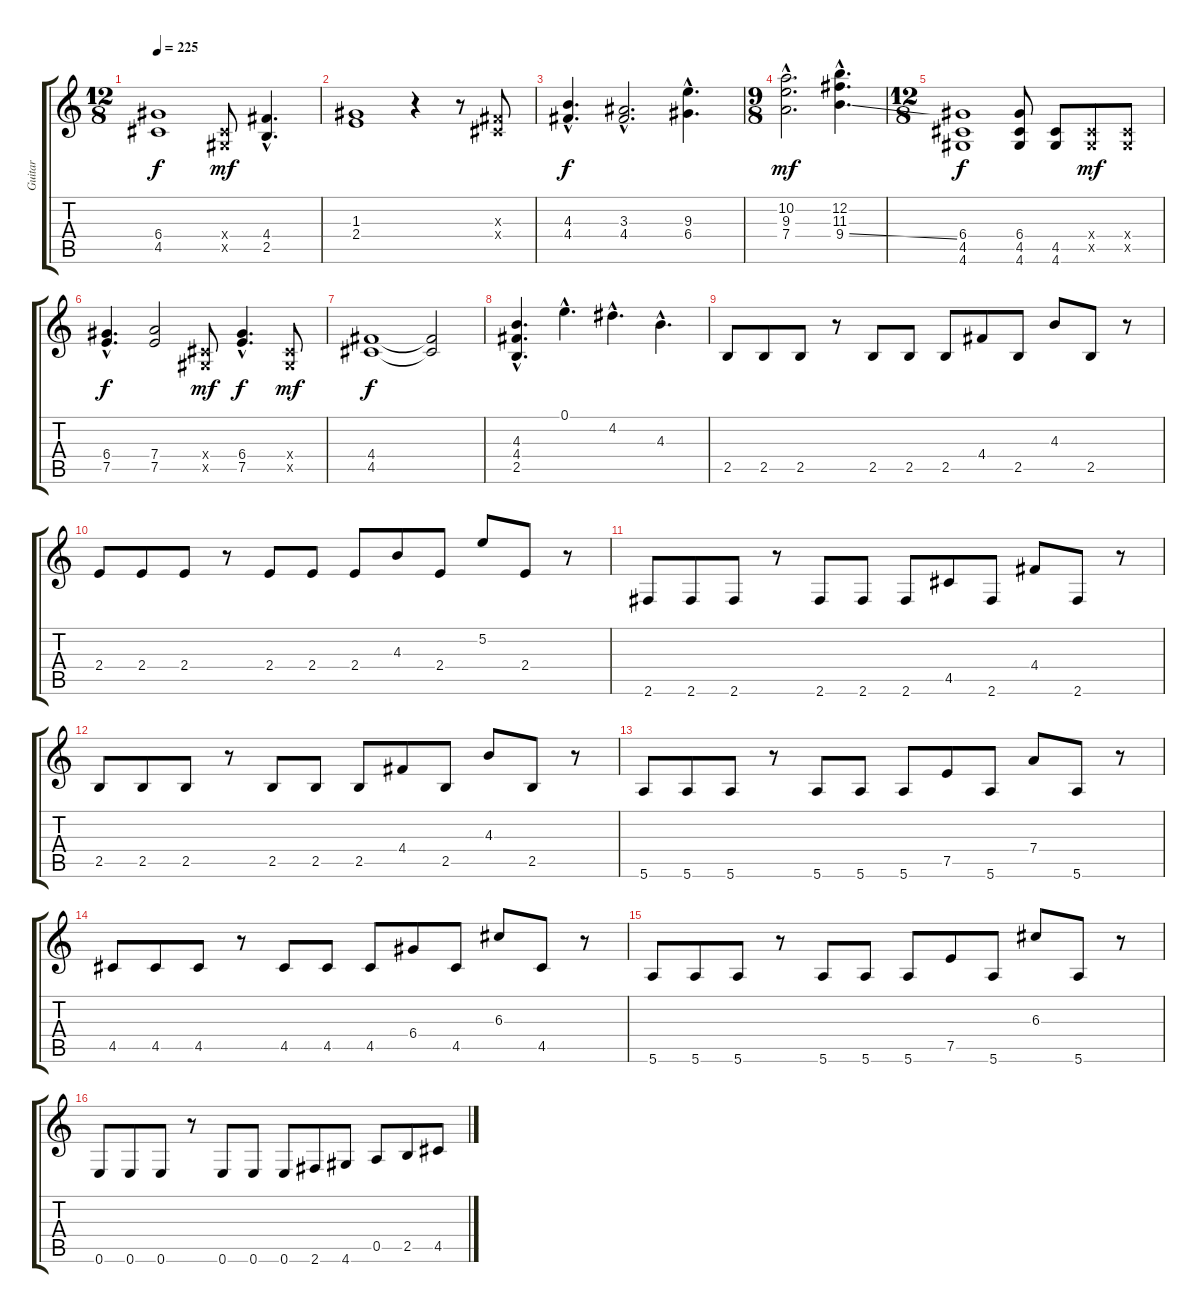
\track ("Guitar" "Guitar") {instrument overdrivenguitar}
\staff {score tabs}
\tuning (E4 B3 G3 D3 A2 E2) {hide}
\ts (12 8)
\tempo 225
\clef g2
\ks c
(6.4 4.5).1{dy f} (-1.4{x} -1.5{x}).8{dy mf} (4.4{hac} 2.5{hac}).4{d} |
(1.3 2.4).1 r.4 r.8 (-1.3{x} -1.4{x}).8 |
(4.3{hac} 4.4{hac}).4{d dy f} (3.3{hac} 4.4{hac}).2{d} (9.3{hac} 6.4{hac}).4{d} |
\ts (9 8)
(10.2{hac} 9.3{hac} 7.4{hac}).2{d dy mf} (12.2{hac} 11.3{hac} 9.4{ss hac}).4{d} |
\ts (12 8)
(6.4 4.5 4.6).1{dy f} (6.4 4.5 4.6).8 (4.5 4.6).8 (-1.4{x} -1.5{x}).8{dy mf} (-1.4{x} -1.5{x}).8 |
(6.4{hac} 7.5{hac}).4{d dy f} (7.4 7.5).2 (-1.4{x} -1.5{x}).8{dy mf} (6.4{hac} 7.5{hac}).4{d dy f} (-1.4{x} -1.5{x}).8{dy mf} |
(4.4 4.5).1{dy f} (4.4{t} 4.5{t}).2 |
(4.3{hac} 4.4{hac} 2.5{hac}).4{d} 0.1{hac}.4{d} 4.2{hac}.4{d} 4.3{hac}.4{d} |
2.5.8 2.5.8 2.5.8 r.8 2.5.8 2.5.8 2.5.8 4.4.8 2.5.8 4.3.8 2.5.8 r.8 |
2.4.8 2.4.8 2.4.8 r.8 2.4.8 2.4.8 2.4.8 4.3.8 2.4.8 5.2.8 2.4.8 r.8 |
2.6.8 2.6.8 2.6.8 r.8 2.6.8 2.6.8 2.6.8 4.5.8 2.6.8 4.4.8 2.6.8 r.8 |
2.5.8 2.5.8 2.5.8 r.8 2.5.8 2.5.8 2.5.8 4.4.8 2.5.8 4.3.8 2.5.8 r.8 |
5.6.8 5.6.8 5.6.8 r.8 5.6.8 5.6.8 5.6.8 7.5.8 5.6.8 7.4.8 5.6.8 r.8 |
4.5.8 4.5.8 4.5.8 r.8 4.5.8 4.5.8 4.5.8 6.4.8 4.5.8 6.3.8 4.5.8 r.8 |
5.6.8 5.6.8 5.6.8 r.8 5.6.8 5.6.8 5.6.8 7.5.8 5.6.8 6.3.8 5.6.8 r.8 |
0.6.8 0.6.8 0.6.8 r.8 0.6.8 0.6.8 0.6.8 2.6.8 4.6.8 0.5.8 2.5.8 4.5.8
